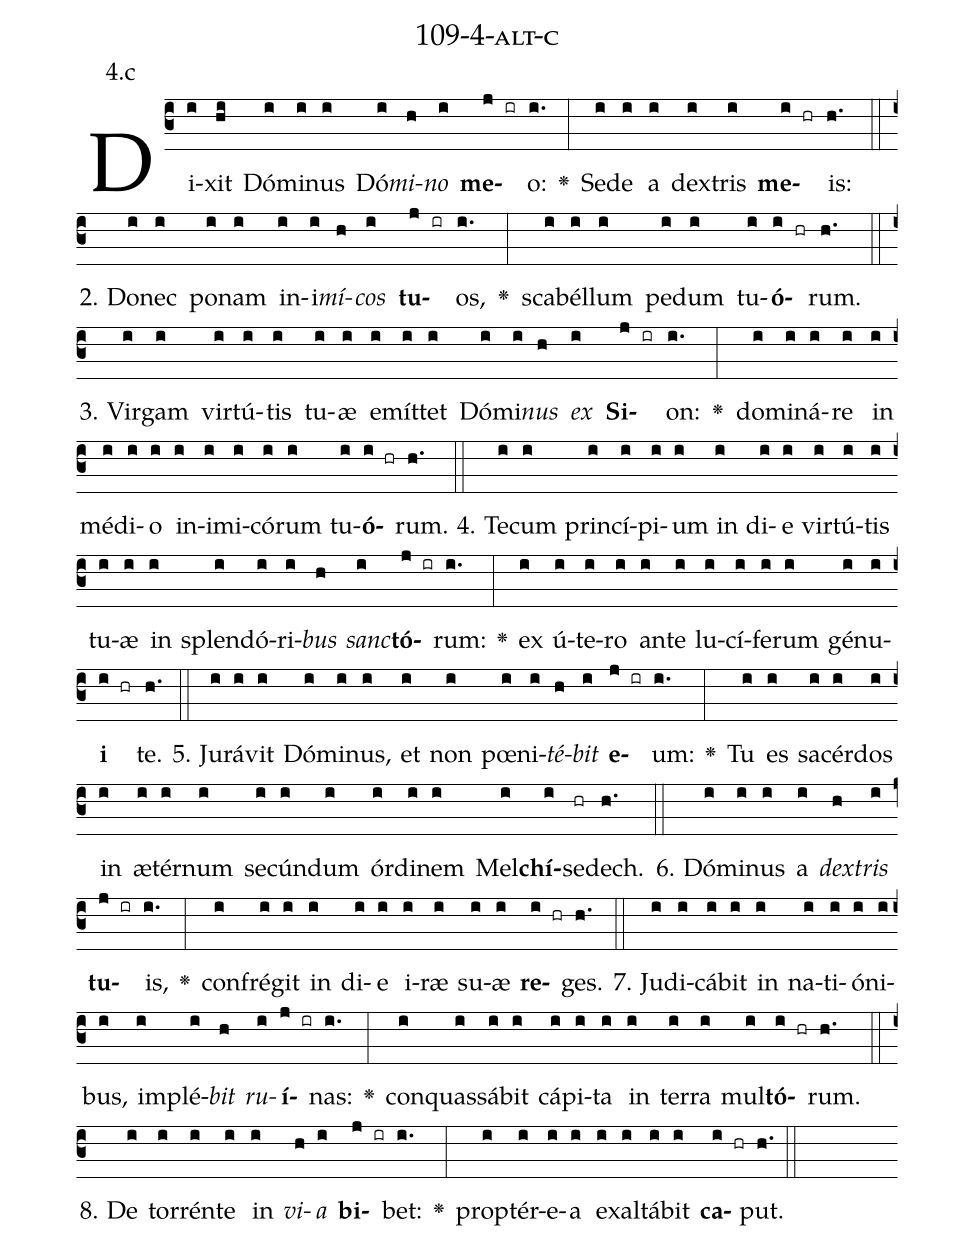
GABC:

name: 109-4-alt-c;
annotation: 4.c;
%%
(c3)Di(i)xit(hi) Dó(i)mi(i)nus(i) Dó(i)<i>mi</i>(h)<i>no</i>(i) <b>me</b>(j ir)o:(i.) <v>\greheightstar</v>(:) Se(i)de(i) a(i) dex(i)tris(i) <b>me</b>(i hr)is:(h.) (::)
2. Do(i)nec(i) po(i)nam(i) in(i)i(i)<i>mí</i>(h)<i>cos</i>(i) <b>tu</b>(j ir)os,(i.) <v>\greheightstar</v>(:) sca(i)bél(i)lum(i) pe(i)dum(i) tu(i)<b>ó</b>(i hr)rum.(h.) (::)
3. Vir(i)gam(i) vir(i)tú(i)tis(i) tu(i)æ(i) e(i)mít(i)tet(i) Dó(i)mi(i)<i>nus</i>(h) <i>ex</i>(i) <b>Si</b>(j ir)on:(i.) <v>\greheightstar</v>(:) do(i)mi(i)ná(i)re(i) in(i) mé(i)di(i)o(i) in(i)i(i)mi(i)có(i)rum(i) tu(i)<b>ó</b>(i hr)rum.(h.) (::)
4. Te(i)cum(i) prin(i)cí(i)pi(i)um(i) in(i) di(i)e(i) vir(i)tú(i)tis(i) tu(i)æ(i) in(i) splen(i)dó(i)ri(i)<i>bus</i>(h) <i>sanc</i>(i)<b>tó</b>(j ir)rum:(i.) <v>\greheightstar</v>(:) ex(i) ú(i)te(i)ro(i) an(i)te(i) lu(i)cí(i)fe(i)rum(i) gé(i)nu(i)<b>i</b>(i hr) te.(h.) (::)
5. Ju(i)rá(i)vit(i) Dó(i)mi(i)nus,(i) et(i) non(i) pœ(i)ni(i)<i>té</i>(h)<i>bit</i>(i) <b>e</b>(j ir)um:(i.) <v>\greheightstar</v>(:) Tu(i) es(i) sa(i)cér(i)dos(i) in(i) æ(i)tér(i)num(i) se(i)cún(i)dum(i) ór(i)di(i)nem(i) Mel(i)<b>chí</b>(i)se(hr)dech.(h.) (::)
6. Dó(i)mi(i)nus(i) a(i) <i>dex</i>(h)<i>tris</i>(i) <b>tu</b>(j ir)is,(i.) <v>\greheightstar</v>(:) con(i)fré(i)git(i) in(i) di(i)e(i) i(i)ræ(i) su(i)æ(i) <b>re</b>(i hr)ges.(h.) (::)
7. Ju(i)di(i)cá(i)bit(i) in(i) na(i)ti(i)ó(i)ni(i)bus,(i) im(i)plé(i)<i>bit</i>(h) <i>ru</i>(i)<b>í</b>(j ir)nas:(i.) <v>\greheightstar</v>(:) con(i)quas(i)sá(i)bit(i) cá(i)pi(i)ta(i) in(i) ter(i)ra(i) mul(i)<b>tó</b>(i hr)rum.(h.) (::)
8. De(i) tor(i)rén(i)te(i) in(i) <i>vi</i>(h)<i>a</i>(i) <b>bi</b>(j ir)bet:(i.) <v>\greheightstar</v>(:) prop(i)tér(i)e(i)a(i) ex(i)al(i)tá(i)bit(i) <b>ca</b>(i hr)put.(h.) (::)
